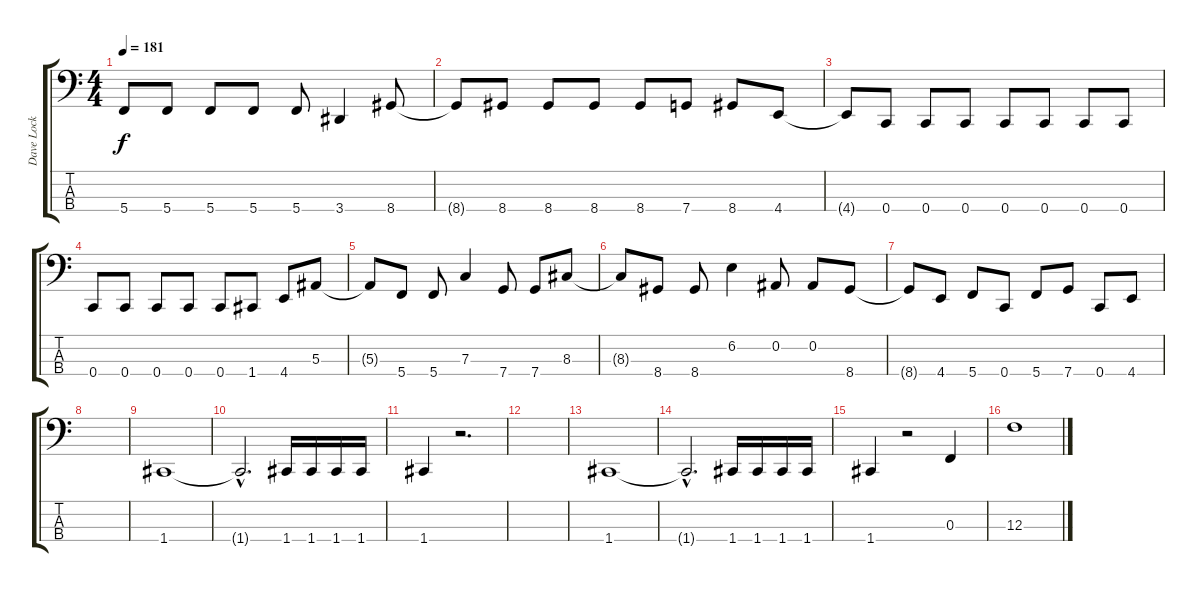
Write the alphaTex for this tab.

\track ("Dave Lock (Bass)" "Dave Lock ") {instrument electricbasspick}
\staff {score tabs}
\tuning (Eb2 Bb1 F1 C1) {hide}
\ts (4 4)
\tempo 181
\clef f4
\ks c
5.4{t}.8{dy f} 5.4.8 5.4.8 5.4.8 5.4.8 3.4.4 8.4.8 |
8.4{t}.8 8.4.8 8.4.8 8.4.8 8.4.8 7.4.8 8.4.8 4.4.8 |
4.4{t}.8 0.4.8 0.4.8 0.4.8 0.4.8 0.4.8 0.4.8 0.4.8 |
0.4.8 0.4.8 0.4.8 0.4.8 0.4.8 1.4.8 4.4.8 5.3.8 |
5.3{t}.8 5.4.8 5.4.8 7.3.4 7.4.8 7.4.8 8.3.8 |
8.3{t}.8 8.4.8 8.4.8 6.2.4 0.2.8 0.2.8 8.4.8 |
8.4{t}.8 4.4.8 5.4.8 0.4.8 5.4.8 7.4.8 0.4.8 4.4.8 |
|
1.4.1 |
1.4{hac t}.2{d} 1.4.16 1.4.16 1.4.16 1.4.16 |
1.4.4 r.2{d} |
|
1.4.1 |
1.4{hac t}.2{d} 1.4.16 1.4.16 1.4.16 1.4.16 |
1.4.4 r.2 0.3.4 |
12.3{ss}.1
